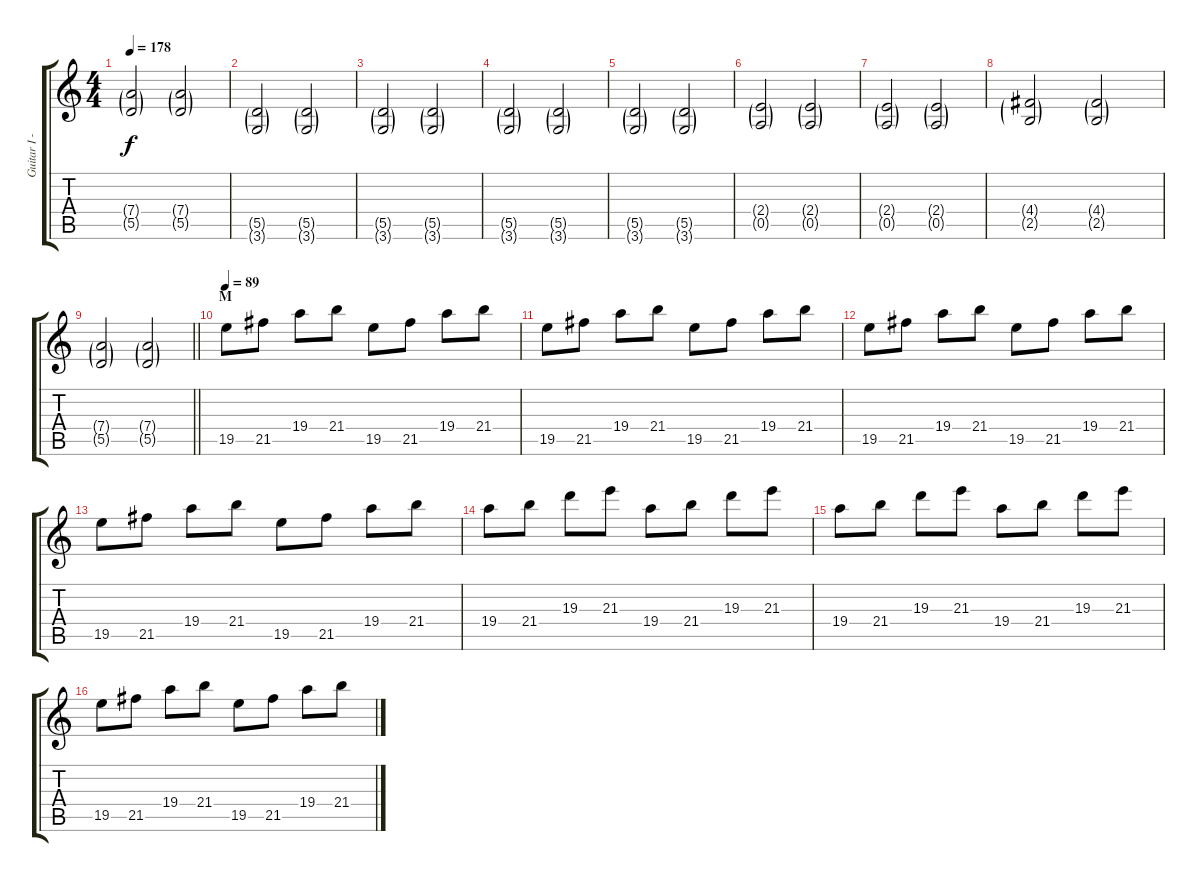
\track ("Guitar I - Gotoh" "Guitar I -") {instrument distortionguitar}
\staff {score tabs}
\tuning (E4 B3 G3 D3 A2 E2) {hide}
\ts (4 4)
\tempo 178
\clef g2
\ks c
(7.4{g} 5.5{g}).2{dy f} (7.4{g} 5.5{g}).2 |
(5.5{g} 3.6{g}).2 (5.5{g} 3.6{g}).2 |
(5.5{g} 3.6{g}).2 (5.5{g} 3.6{g}).2 |
(5.5{g} 3.6{g}).2 (5.5{g} 3.6{g}).2 |
(5.5{g} 3.6{g}).2 (5.5{g} 3.6{g}).2 |
(2.4{g} 0.5{g}).2 (2.4{g} 0.5{g}).2 |
(2.4{g} 0.5{g}).2 (2.4{g} 0.5{g}).2 |
(4.4{g} 2.5{g}).2 (4.4{g} 2.5{g}).2 |
\barLineRight lightlight
(7.4{g} 5.5{g}).2 (7.4{g} 5.5{g}).2 |
\section ("" "M")
\tempo 89
19.5.8 21.5.8 19.4.8 21.4.8 19.5.8 21.5.8 19.4.8 21.4.8 |
19.5.8 21.5.8 19.4.8 21.4.8 19.5.8 21.5.8 19.4.8 21.4.8 |
19.5.8 21.5.8 19.4.8 21.4.8 19.5.8 21.5.8 19.4.8 21.4.8 |
19.5.8 21.5.8 19.4.8 21.4.8 19.5.8 21.5.8 19.4.8 21.4.8 |
19.4.8 21.4.8 19.3.8 21.3.8 19.4.8 21.4.8 19.3.8 21.3.8 |
19.4.8 21.4.8 19.3.8 21.3.8 19.4.8 21.4.8 19.3.8 21.3.8 |
19.5.8 21.5.8 19.4.8 21.4.8 19.5.8 21.5.8 19.4.8 21.4.8
